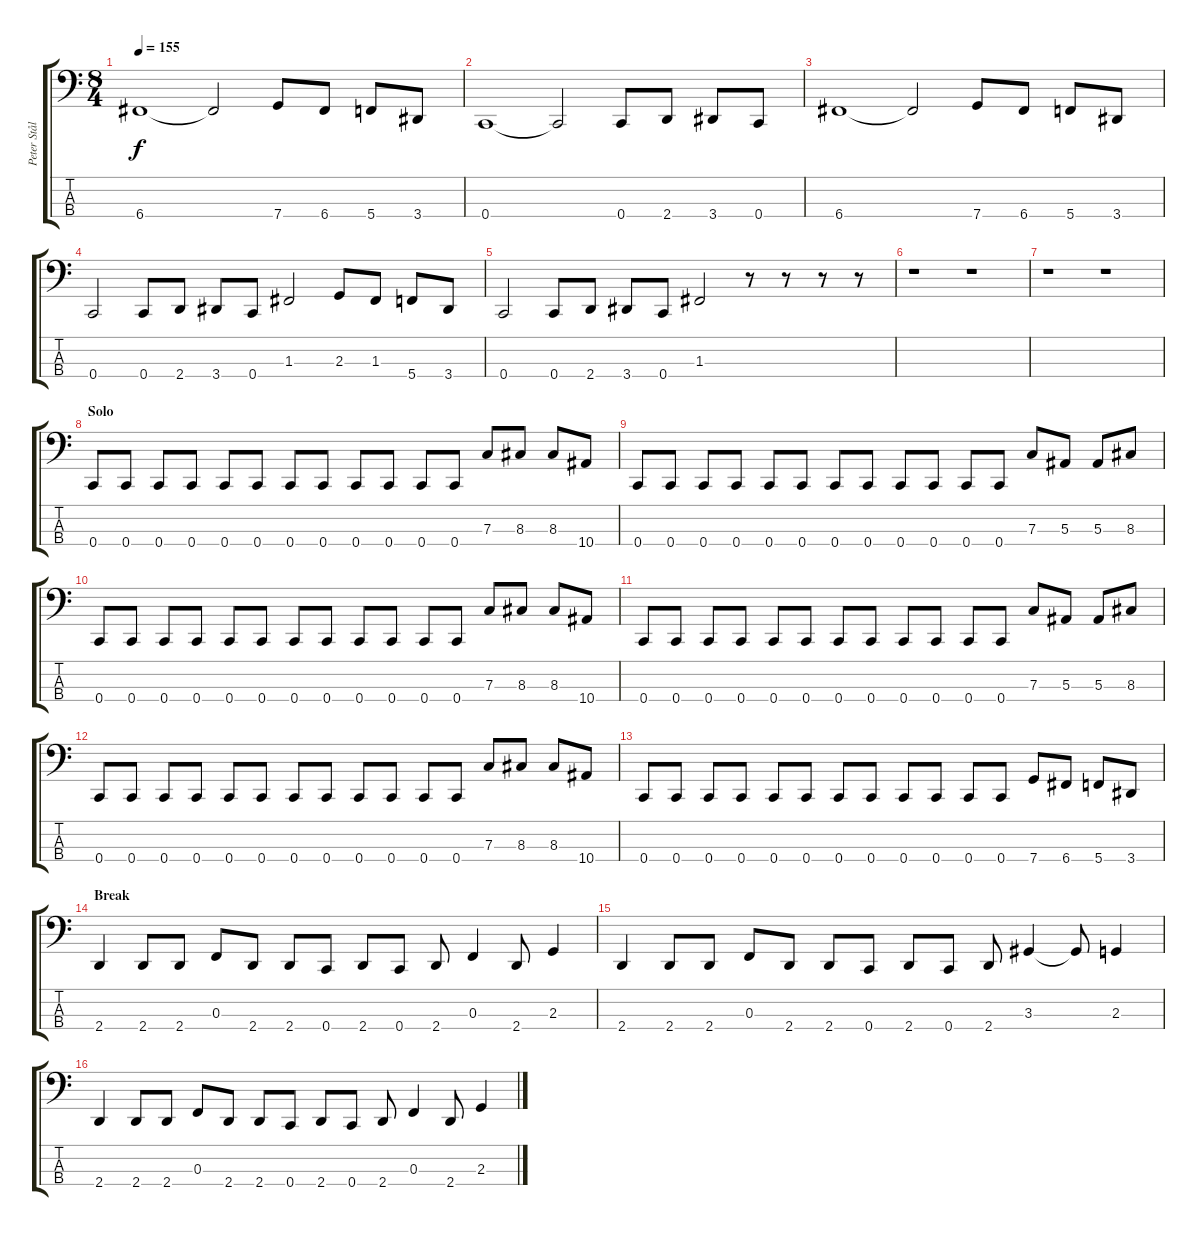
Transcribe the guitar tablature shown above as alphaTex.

\track ("Peter Stålfors - Bass" "Peter Stål") {instrument slapbass1}
\staff {score tabs}
\tuning (Eb2 Bb1 F1 C1) {hide}
\ts (8 4)
\tempo 155
\clef f4
\ks c
6.4.1{dy f} 6.4{t}.2 7.4.8 6.4.8 5.4.8 3.4.8 |
0.4.1 0.4{t}.2 0.4.8 2.4.8 3.4.8 0.4.8 |
6.4.1 6.4{t}.2 7.4.8 6.4.8 5.4.8 3.4.8 |
0.4.2 0.4.8 2.4.8 3.4.8 0.4.8 1.3.2 2.3.8 1.3.8 5.4.8 3.4.8 |
0.4.2 0.4.8 2.4.8 3.4.8 0.4.8 1.3.2 r.8 r.8 r.8 r.8 |
r.1 r.1 |
r.1 r.1 |
\section ("" "Solo")
0.4.8 0.4.8 0.4.8 0.4.8 0.4.8 0.4.8 0.4.8 0.4.8 0.4.8 0.4.8 0.4.8 0.4.8 7.3.8 8.3.8 8.3.8 10.4.8 |
0.4.8 0.4.8 0.4.8 0.4.8 0.4.8 0.4.8 0.4.8 0.4.8 0.4.8 0.4.8 0.4.8 0.4.8 7.3.8 5.3.8 5.3.8 8.3.8 |
0.4.8 0.4.8 0.4.8 0.4.8 0.4.8 0.4.8 0.4.8 0.4.8 0.4.8 0.4.8 0.4.8 0.4.8 7.3.8 8.3.8 8.3.8 10.4.8 |
0.4.8 0.4.8 0.4.8 0.4.8 0.4.8 0.4.8 0.4.8 0.4.8 0.4.8 0.4.8 0.4.8 0.4.8 7.3.8 5.3.8 5.3.8 8.3.8 |
0.4.8 0.4.8 0.4.8 0.4.8 0.4.8 0.4.8 0.4.8 0.4.8 0.4.8 0.4.8 0.4.8 0.4.8 7.3.8 8.3.8 8.3.8 10.4.8 |
0.4.8 0.4.8 0.4.8 0.4.8 0.4.8 0.4.8 0.4.8 0.4.8 0.4.8 0.4.8 0.4.8 0.4.8 7.4.8 6.4.8 5.4.8 3.4.8 |
\section ("" "Break")
2.4.4 2.4.8 2.4.8 0.3.8 2.4.8 2.4.8 0.4.8 2.4.8 0.4.8 2.4.8 0.3.4 2.4.8 2.3.4 |
2.4.4 2.4.8 2.4.8 0.3.8 2.4.8 2.4.8 0.4.8 2.4.8 0.4.8 2.4.8 3.3.4 3.3{t}.8 2.3.4 |
2.4.4 2.4.8 2.4.8 0.3.8 2.4.8 2.4.8 0.4.8 2.4.8 0.4.8 2.4.8 0.3.4 2.4.8 2.3.4
